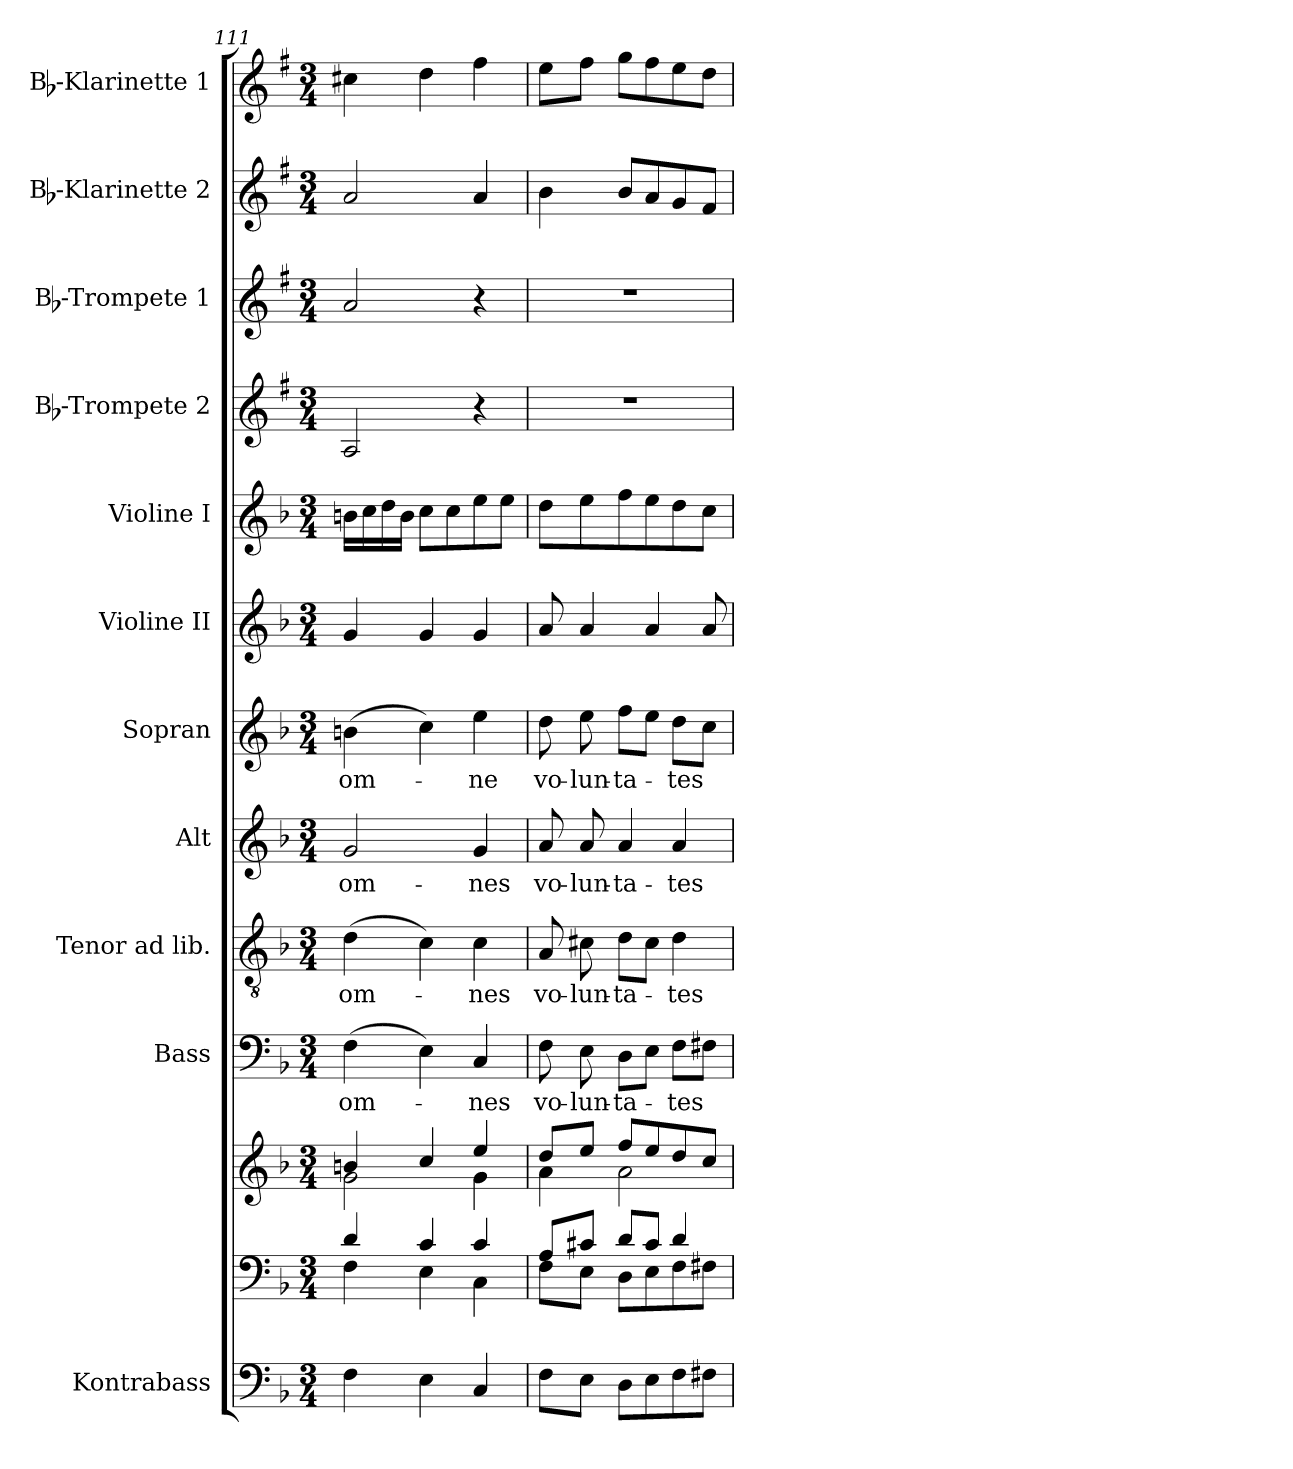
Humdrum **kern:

**kern	**kern	**kern	**kern	**text	**kern	**text	**kern	**text	**kern	**text	**kern	**kern	**kern	**kern	**kern	**kern
*part12	*part11	*part11	*part10	*part10	*part9	*part9	*part8	*part8	*part7	*part7	*part6	*part5	*part4	*part3	*part2	*part1
*staff13	*staff12	*staff11	*staff10	*staff10	*staff9	*staff9	*staff8	*staff8	*staff7	*staff7	*staff6	*staff5	*staff4	*staff3	*staff2	*staff1
*I"Kontrabass	*	*	*I"Bass	*	*I"Tenor ad lib.	*	*I"Alt	*	*I"Sopran	*	*I"Violine II	*I"Violine I	*I"Bb-Trompete 2	*I"Bb-Trompete 1	*I"Bb-Klarinette 2	*I"Bb-Klarinette 1
*I'Kb.	*	*	*I'B.	*	*I'T.	*	*I'A.	*	*I'S.	*	*I'Vl. II	*I'Vl. I	*I'Bb Trp. 2	*I'Bb Trp. 1	*I'Bb Kl. 2	*I'Bb Kl. 1
*clefF4	*clefF4	*clefG2	*clefF4	*	*clefGv2	*	*clefG2	*	*clefG2	*	*clefG2	*clefG2	*clefG2	*clefG2	*clefG2	*clefG2
*ITrd7c12	*	*	*	*	*	*	*	*	*	*	*	*	*ITrd1c2	*ITrd1c2	*ITrd1c2	*ITrd1c2
*k[b-]	*k[b-]	*k[b-]	*k[b-]	*	*k[b-]	*	*k[b-]	*	*k[b-]	*	*k[b-]	*k[b-]	*k[b-]	*k[b-]	*k[b-]	*k[b-]
*F:	*F:	*F:	*F:	*	*F:	*	*F:	*	*F:	*	*F:	*F:	*F:	*F:	*F:	*F:
*M3/4	*M3/4	*M3/4	*M3/4	*	*M3/4	*	*M3/4	*	*M3/4	*	*M3/4	*M3/4	*M3/4	*M3/4	*M3/4	*M3/4
=111	=111	=111	=111	=111	=111	=111	=111	=111	=111	=111	=111	=111	=111	=111	=111	=111
*	*^	*^	*	*	*	*	*	*	*	*	*	*	*	*	*	*
!	!	!	!	!	!	!LO:LY:b	!	!LO:LY:b	!	!LO:LY:b	!	!LO:LY:b	!	!	!	!	!	!
4FF\	4d/	4F\	4bn/	2g\	(>4F\	om-	(>4d\	om-	2g/	om-	(>4bn\	om-	4g/	16bn\LL	2G/	2g/	2g/	4bn\
.	.	.	.	.	.	.	.	.	.	.	.	.	.	16cc\	.	.	.	.
.	.	.	.	.	.	.	.	.	.	.	.	.	.	16dd\	.	.	.	.
.	.	.	.	.	.	.	.	.	.	.	.	.	.	16b\JJ	.	.	.	.
4EE\	4c/	4E\	4cc/	.	4E\)	.	4c\)	.	.	.	4cc\)	.	4g/	8cc\L	.	.	.	4cc\
.	.	.	.	.	.	.	.	.	.	.	.	.	.	8cc\	.	.	.	.
!	!	!	!	!	!	!LO:LY:b	!	!LO:LY:b	!	!LO:LY:b	!	!LO:LY:b	!	!	!	!	!	!
4CC/	4c/	4C\	4ee/	4g\	4C/	-nes	4c\	-nes	4g/	-nes	4ee\	-ne	4g/	8ee\	4r	4r	4g/	4ee\
.	.	.	.	.	.	.	.	.	.	.	.	.	.	8ee\J	.	.	.	.
!!LO:PB:g=z
=112	=112	=112	=112	=112	=112	=112	=112	=112	=112	=112	=112	=112	=112	=112	=112	=112	=112	=112
!	!	!	!	!	!	!LO:LY:b	!	!LO:LY:b	!	!LO:LY:b	!	!LO:LY:b	!	!	!	!	!	!
8FF\L	8A/L	8F\L	8dd/L	4a\	8F\	vo-	8A/	vo-	8a/	vo-	8dd\	vo-	8a/	8dd\L	2.r	2.r	4a\	8dd\L
!	!	!	!	!	!	!LO:LY:b	!	!LO:LY:b	!	!LO:LY:b	!	!LO:LY:b	!	!	!	!	!	!
8EE\J	8c#X/J	8E\J	8ee/J	.	8E\	-lun-	8c#X\	-lun-	8a/	-lun-	8ee\	-lun-	4a/	8ee\	.	.	.	8ee\J
!	!	!	!	!	!	!LO:LY:b	!	!LO:LY:b	!	!LO:LY:b	!	!LO:LY:b	!	!	!	!	!	!
8DD\L	8d/L	8D\L	8ff/L	2a\	8D\L	-ta-	8d\L	-ta-	4a/	-ta-	8ff\L	-ta-	.	8ff\	.	.	8a/L	8ff\L
8EE\	8c#/J	8E\	8ee/	.	8E\J	.	8c#\J	.	.	.	8ee\J	.	4a/	8ee\	.	.	8g/	8ee\
!	!	!	!	!	!	!LO:LY:b	!	!LO:LY:b	!	!LO:LY:b	!	!LO:LY:b	!	!	!	!	!	!
8FF\	4d/	8F\	8dd/	.	8F\L	-tes	4d\	-tes	4a/	-tes	8dd\L	-tes	.	8dd\	.	.	8f/	8dd\
8FF#X\J	.	8F#X\J	8cc/J	.	8F#X\J	.	.	.	.	.	8cc\J	.	8a/	8cc\J	.	.	8e/J	8cc\J
*	*v	*v	*	*	*	*	*	*	*	*	*	*	*	*	*	*	*	*
*	*	*v	*v	*	*	*	*	*	*	*	*	*	*	*	*	*	*
=	=	=	=	=	=	=	=	=	=	=	=	=	=	=	=	=
*-	*-	*-	*-	*-	*-	*-	*-	*-	*-	*-	*-	*-	*-	*-	*-	*-
